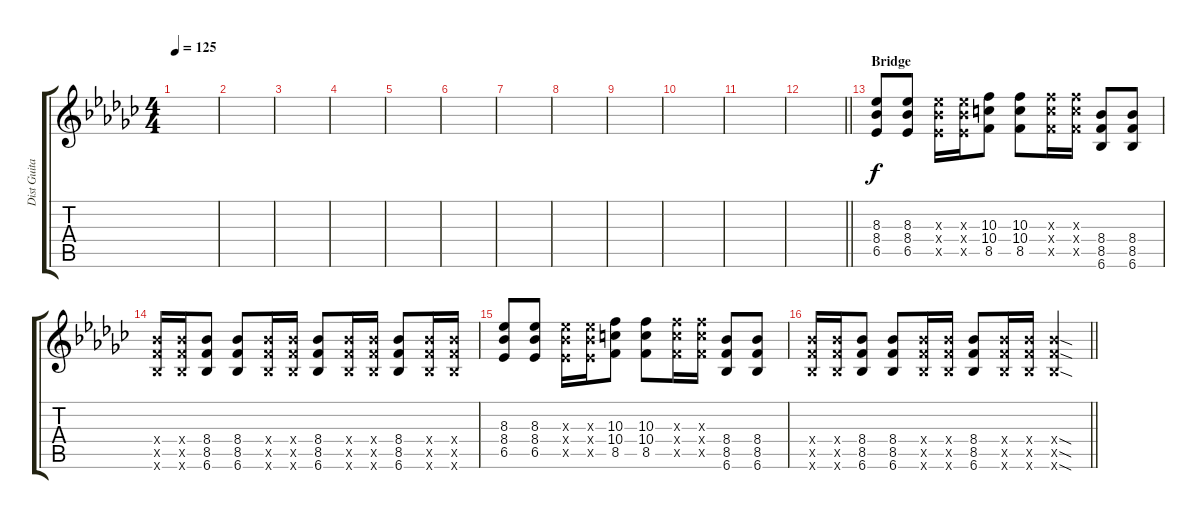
\track ("Dist Guitar" "Dist Guita") {instrument distortionguitar}
\staff {score tabs}
\tuning (E4 B3 G3 D3 A2 E2) {hide}
\ts (4 4)
\tempo 125
\clef g2
\ks gb
|
|
|
|
|
|
|
|
|
|
|
\barLineRight lightlight
|
\section ("" "Bridge")
(8.3 8.4 6.5).8 (8.3 8.4 6.5).8 (8.3{x} 8.4{x} 6.5{x}).16 (8.3{x} 8.4{x} 6.5{x}).16 (10.3 10.4 8.5).8 (10.3 10.4 8.5).8 (10.3{x} 10.4{x} 8.5{x}).16 (10.3{x} 10.4{x} 8.5{x}).16 (8.4 8.5 6.6).8 (8.4 8.5 6.6).8 |
(8.4{x} 8.5{x} 6.6{x}).16 (8.4{x} 8.5{x} 6.6{x}).16 (8.4 8.5 6.6).8 (8.4 8.5 6.6).8 (8.4{x} 8.5{x} 6.6{x}).16 (8.4{x} 8.5{x} 6.6{x}).16 (8.4 8.5 6.6).8 (8.4{x} 8.5{x} 6.6{x}).16 (8.4{x} 8.5{x} 6.6{x}).16 (8.4 8.5 6.6).8 (8.4{x} 8.5{x} 6.6{x}).16 (8.4{x} 8.5{x} 6.6{x}).16 |
(8.3 8.4 6.5).8 (8.3 8.4 6.5).8 (8.3{x} 8.4{x} 6.5{x}).16 (8.3{x} 8.4{x} 6.5{x}).16 (10.3 10.4 8.5).8 (10.3 10.4 8.5).8 (10.3{x} 10.4{x} 8.5{x}).16 (10.3{x} 10.4{x} 8.5{x}).16 (8.4 8.5 6.6).8 (8.4 8.5 6.6).8 |
\barLineRight lightlight
(8.4{x} 8.5{x} 6.6{x}).16 (8.4{x} 8.5{x} 6.6{x}).16 (8.4 8.5 6.6).8 (8.4 8.5 6.6).8 (8.4{x} 8.5{x} 6.6{x}).16 (8.4{x} 8.5{x} 6.6{x}).16 (8.4 8.5 6.6).8 (8.4{x} 8.5{x} 6.6{x}).16 (8.4{x} 8.5{x} 6.6{x}).16 (8.4{sod x} 8.5{sod x} 6.6{sod x}).4
